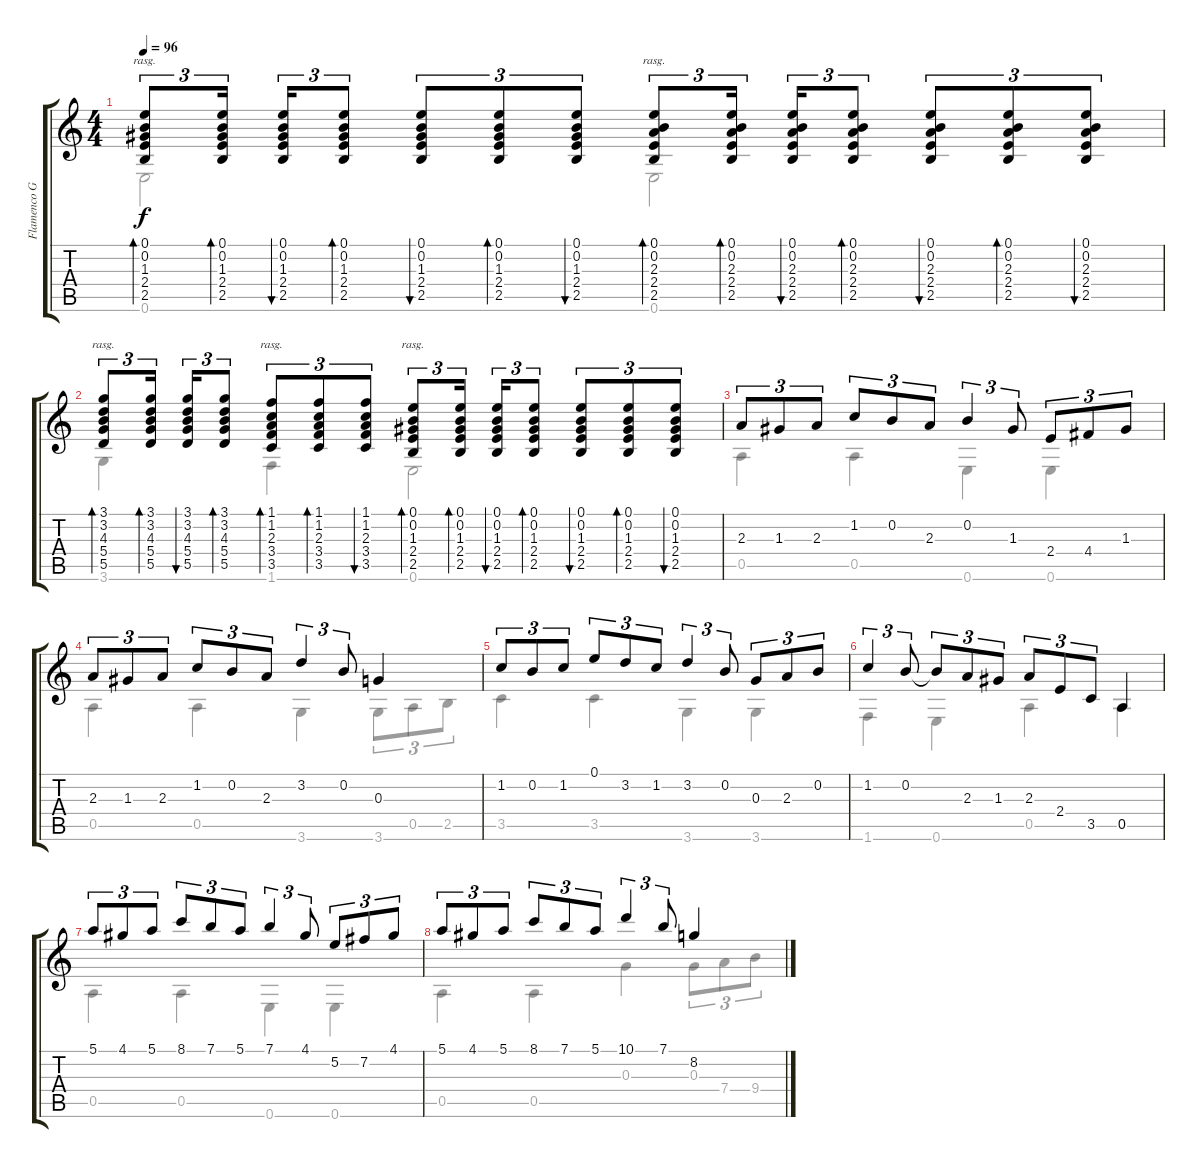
\track ("Flamenco Guitar" "Flamenco G") {instrument acousticguitarnylon}
\staff {score tabs}
\tuning (E4 B3 G3 D3 A2 E2) {hide}
\voice
\ts (4 4)
\tempo 96
\clef g2
\ks c
(0.1 0.2 1.3 2.4 2.5).8{tu (3 2) bd 480 rasg ii dy f} (0.1 0.2 1.3 2.4 2.5).16{tu (3 2) bd 30 beam splitsecondary} (0.1 0.2 1.3 2.4 2.5).16{tu (3 2) bu 30} (0.1 0.2 1.3 2.4 2.5).8{tu (3 2) bd 30} (0.1 0.2 1.3 2.4 2.5).8{tu (3 2) bu 30} (0.1 0.2 1.3 2.4 2.5).8{tu (3 2) bd 30} (0.1 0.2 1.3 2.4 2.5).8{tu (3 2) bu 30} (0.1 0.2 2.3 2.4 2.5).8{tu (3 2) bd 480 rasg ii} (0.1 0.2 2.3 2.4 2.5).16{tu (3 2) bd 30 beam splitsecondary} (0.1 0.2 2.3 2.4 2.5).16{tu (3 2) bu 30} (0.1 0.2 2.3 2.4 2.5).8{tu (3 2) bd 30} (0.1 0.2 2.3 2.4 2.5).8{tu (3 2) bu 30} (0.1 0.2 2.3 2.4 2.5).8{tu (3 2) bd 30} (0.1 0.2 2.3 2.4 2.5).8{tu (3 2) bu 30} |
(3.1 3.2 4.3 5.4 5.5).8{tu (3 2) bd 480 rasg ii} (3.1 3.2 4.3 5.4 5.5).16{tu (3 2) bd 30 beam splitsecondary} (3.1 3.2 4.3 5.4 5.5).16{tu (3 2) bu 30} (3.1 3.2 4.3 5.4 5.5).8{tu (3 2) bd 30} (1.1 1.2 2.3 3.4 3.5).8{tu (3 2) bd 480 rasg ii} (1.1 1.2 2.3 3.4 3.5).8{tu (3 2) bd 30} (1.1 1.2 2.3 3.4 3.5).8{tu (3 2) bu 30} (0.1 0.2 1.3 2.4 2.5).8{tu (3 2) bd 480 rasg ii} (0.1 0.2 1.3 2.4 2.5).16{tu (3 2) bd 30 beam splitsecondary} (0.1 0.2 1.3 2.4 2.5).16{tu (3 2) bu 30} (0.1 0.2 1.3 2.4 2.5).8{tu (3 2) bd 30} (0.1 0.2 1.3 2.4 2.5).8{tu (3 2) bu 30} (0.1 0.2 1.3 2.4 2.5).8{tu (3 2) bd 30} (0.1 0.2 1.3 2.4 2.5).8{tu (3 2) bu 30} |
2.3.8{tu (3 2)} 1.3.8{tu (3 2)} 2.3.8{tu (3 2)} 1.2.8{tu (3 2)} 0.2.8{tu (3 2)} 2.3.8{tu (3 2)} 0.2.4{tu (3 2)} 1.3.8{tu (3 2)} 2.4.8{tu (3 2)} 4.4.8{tu (3 2)} 1.3.8{tu (3 2)} |
2.3.8{tu (3 2)} 1.3.8{tu (3 2)} 2.3.8{tu (3 2)} 1.2.8{tu (3 2)} 0.2.8{tu (3 2)} 2.3.8{tu (3 2)} 3.2.4{tu (3 2)} 0.2.8{tu (3 2)} 0.3.4 |
1.2.8{tu (3 2)} 0.2.8{tu (3 2)} 1.2.8{tu (3 2)} 0.1.8{tu (3 2)} 3.2.8{tu (3 2)} 1.2.8{tu (3 2)} 3.2.4{tu (3 2)} 0.2.8{tu (3 2)} 0.3.8{tu (3 2)} 2.3.8{tu (3 2)} 0.2.8{tu (3 2)} |
1.2.4{tu (3 2)} 0.2.8{tu (3 2)} 0.2{t}.8{tu (3 2)} 2.3.8{tu (3 2)} 1.3.8{tu (3 2)} 2.3.8{tu (3 2)} 2.4.8{tu (3 2)} 3.5.8{tu (3 2)} 0.5.4 |
5.1.8{tu (3 2)} 4.1.8{tu (3 2)} 5.1.8{tu (3 2)} 8.1.8{tu (3 2)} 7.1.8{tu (3 2)} 5.1.8{tu (3 2)} 7.1.4{tu (3 2)} 4.1.8{tu (3 2)} 5.2.8{tu (3 2)} 7.2.8{tu (3 2)} 4.1.8{tu (3 2)} |
5.1.8{tu (3 2)} 4.1.8{tu (3 2)} 5.1.8{tu (3 2)} 8.1.8{tu (3 2)} 7.1.8{tu (3 2)} 5.1.8{tu (3 2)} 10.1.4{tu (3 2)} 7.1.8{tu (3 2)} 8.2.4
\voice
\clef g2
\ottava regular
\simile none
\ks c
0.6.2{dy f} 0.6.2 |
3.6.4 1.6.4 0.6.2 |
0.5.4 0.5.4 0.6.4 0.6.4 |
0.5.4 0.5.4 3.6.4 3.6.8{tu (3 2)} 0.5.8{tu (3 2)} 2.5.8{tu (3 2)} |
3.5.4 3.5.4 3.6.4 3.6.4 |
1.6.4 0.6.4 0.5.4 0.5.4 |
0.5.4 0.5.4 0.6.4 0.6.4 |
0.5.4 0.5.4 0.3.4 0.3.8{tu (3 2)} 7.4.8{tu (3 2)} 9.4.8{tu (3 2)}
